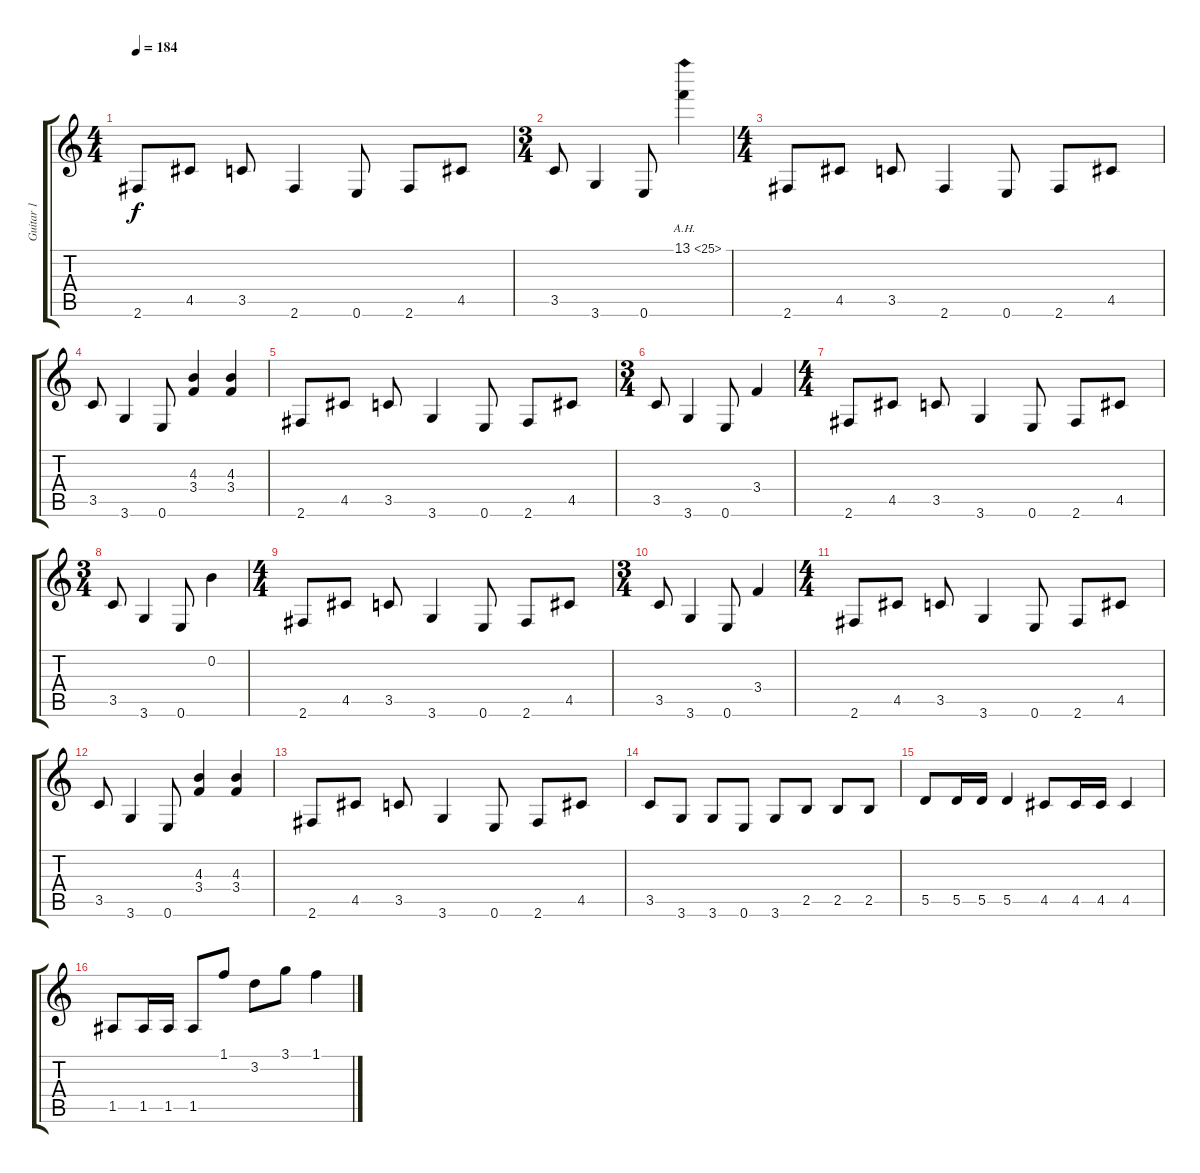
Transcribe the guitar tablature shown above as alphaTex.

\track ("Guitar 1" "Guitar 1") {instrument distortionguitar}
\staff {score tabs}
\tuning (E4 B3 G3 D3 A2 E2) {hide}
\ts (4 4)
\tempo 184
\clef g2
\ks c
2.6.8{dy f} 4.5.8 3.5.8 2.6.4 0.6.8 2.6.8 4.5.8 |
\ts (3 4)
3.5.8 3.6.4 0.6.8 13.1{ah 12}.4 |
\ts (4 4)
2.6.8 4.5.8 3.5.8 2.6.4 0.6.8 2.6.8 4.5.8 |
3.5.8 3.6.4 0.6.8 (4.3 3.4).4 (4.3 3.4).4 |
2.6.8 4.5.8 3.5.8 3.6.4 0.6.8 2.6.8 4.5.8 |
\ts (3 4)
3.5.8 3.6.4 0.6.8 3.4.4 |
\ts (4 4)
2.6.8 4.5.8 3.5.8 3.6.4 0.6.8 2.6.8 4.5.8 |
\ts (3 4)
3.5.8 3.6.4 0.6.8 0.2.4 |
\ts (4 4)
2.6.8 4.5.8 3.5.8 3.6.4 0.6.8 2.6.8 4.5.8 |
\ts (3 4)
3.5.8 3.6.4 0.6.8 3.4.4 |
\ts (4 4)
2.6.8 4.5.8 3.5.8 3.6.4 0.6.8 2.6.8 4.5.8 |
3.5.8 3.6.4 0.6.8 (4.3 3.4).4 (4.3 3.4).4 |
2.6.8 4.5.8 3.5.8 3.6.4 0.6.8 2.6.8 4.5.8 |
3.5.8 3.6.8 3.6.8 0.6.8 3.6.8 2.5.8 2.5.8 2.5.8 |
5.5.8 5.5.16 5.5.16 5.5.4 4.5.8 4.5.16 4.5.16 4.5.4 |
1.5.8 1.5.16 1.5.16 1.5.8 1.1.8 3.2.8 3.1.8 1.1.4
